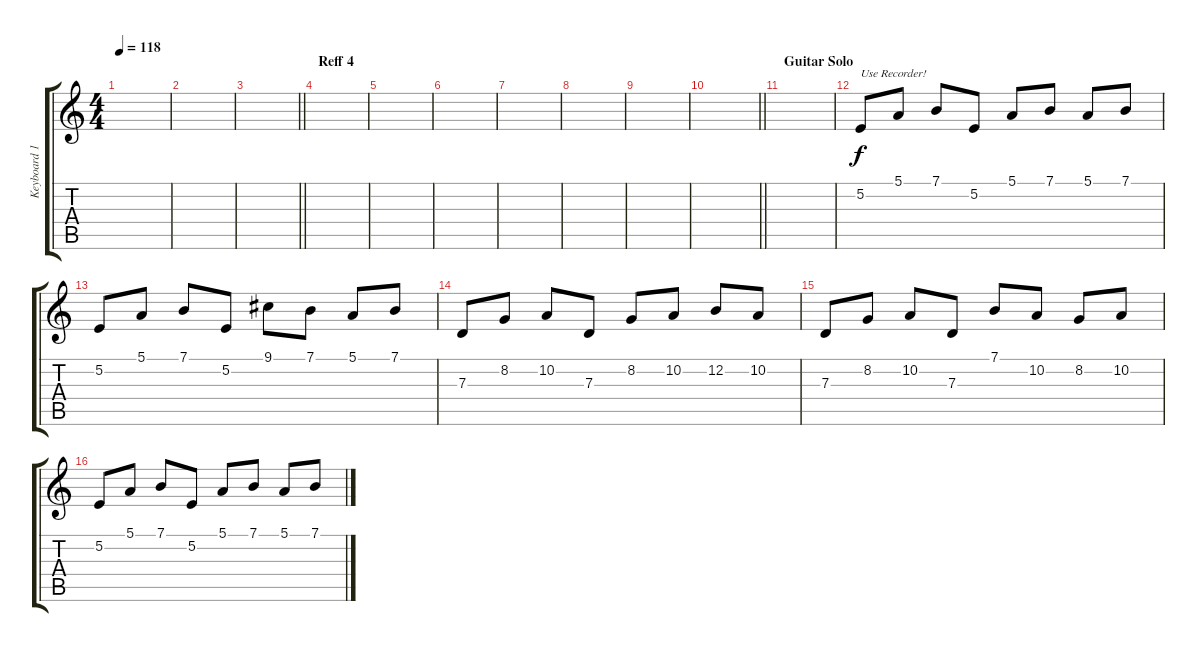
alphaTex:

\track ("Keyboard 1" "Keyboard 1") {instrument electricgrandpiano}
\staff {score tabs}
\tuning (E4 B3 G3 D3 A2 E2) {hide}
\ts (4 4)
\tempo 118
\clef g2
\ks c
|
|
\barLineRight lightlight
|
\section ("" "Reff 4")
|
|
|
|
|
|
\barLineRight lightlight
|
\section ("" "Guitar Solo")
|
5.2.8{txt "Use Recorder!" instrument recorder} 5.1.8 7.1.8 5.2.8 5.1.8 7.1.8 5.1.8 7.1.8 |
5.2.8 5.1.8 7.1.8 5.2.8 9.1.8 7.1.8 5.1.8 7.1.8 |
7.3.8 8.2.8 10.2.8 7.3.8 8.2.8 10.2.8 12.2.8 10.2.8 |
7.3.8 8.2.8 10.2.8 7.3.8 7.1.8 10.2.8 8.2.8 10.2.8 |
5.2.8 5.1.8 7.1.8 5.2.8 5.1.8 7.1.8 5.1.8 7.1.8
